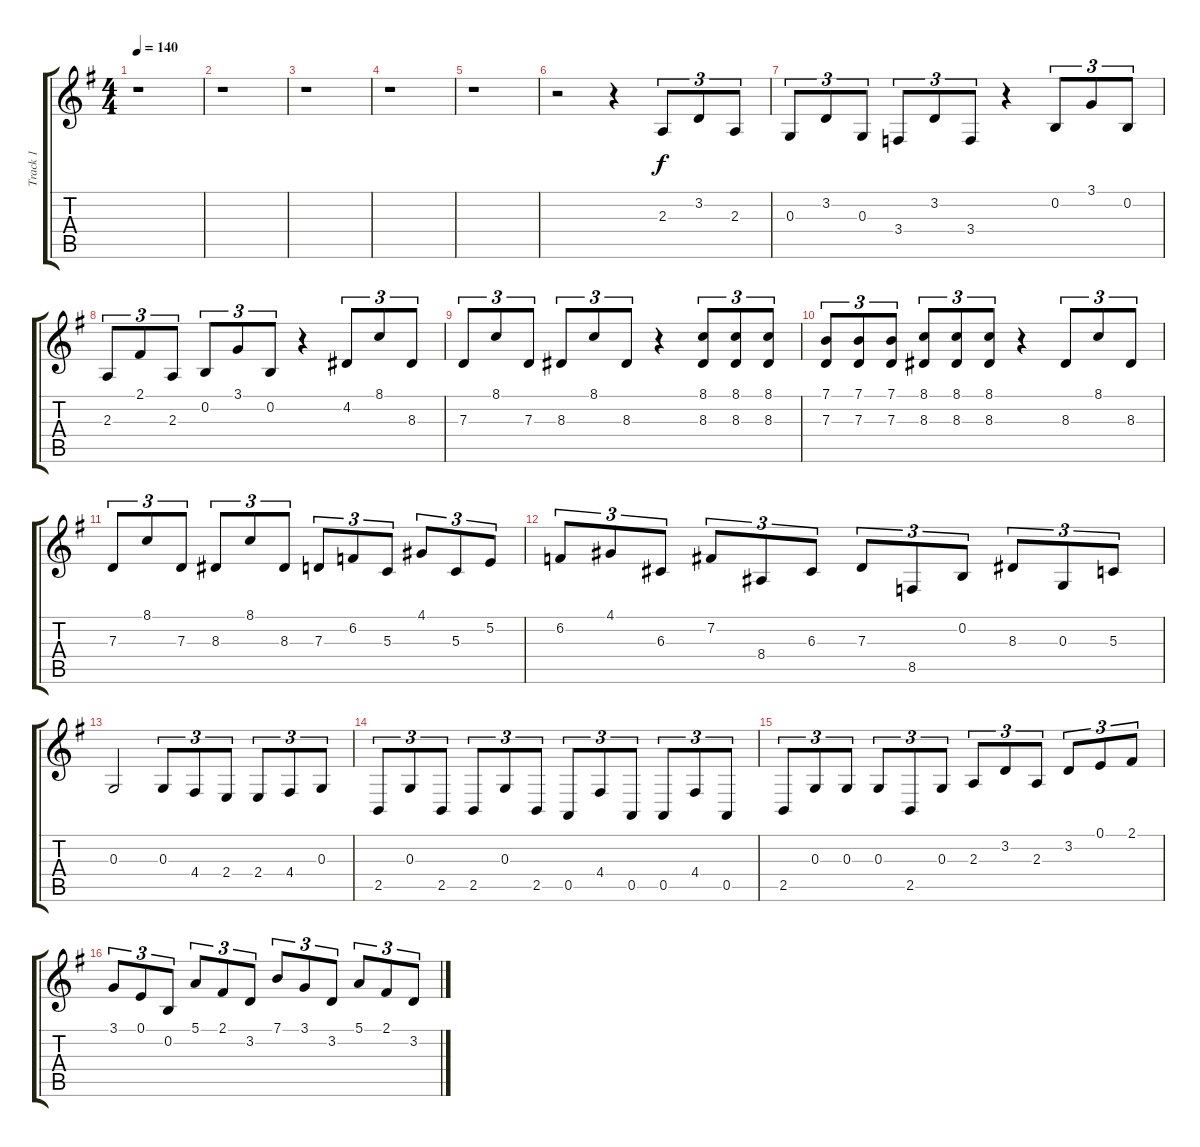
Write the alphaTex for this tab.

\track ("Track 1" "Track 1") {instrument violin}
\staff {score tabs}
\tuning (E4 B3 G3 D3 A2 E2) {hide}
\ts (4 4)
\tempo 140
\clef g2
\ks g
r.1{dy f} |
r.1 |
r.1 |
r.1 |
r.1 |
r.2 r.4 2.3.8{tu (3 2)} 3.2.8{tu (3 2)} 2.3.8{tu (3 2)} |
0.3.8{tu (3 2)} 3.2.8{tu (3 2)} 0.3.8{tu (3 2)} 3.4.8{tu (3 2)} 3.2.8{tu (3 2)} 3.4.8{tu (3 2)} r.4 0.2.8{tu (3 2)} 3.1.8{tu (3 2)} 0.2.8{tu (3 2)} |
2.3.8{tu (3 2)} 2.1.8{tu (3 2)} 2.3.8{tu (3 2)} 0.2.8{tu (3 2)} 3.1.8{tu (3 2)} 0.2.8{tu (3 2)} r.4 4.2.8{tu (3 2)} 8.1.8{tu (3 2)} 8.3.8{tu (3 2)} |
7.3.8{tu (3 2)} 8.1.8{tu (3 2)} 7.3.8{tu (3 2)} 8.3.8{tu (3 2)} 8.1.8{tu (3 2)} 8.3.8{tu (3 2)} r.4 (8.1 8.3).8{tu (3 2)} (8.1 8.3).8{tu (3 2)} (8.1 8.3).8{tu (3 2)} |
(7.1 7.3).8{tu (3 2)} (7.1 7.3).8{tu (3 2)} (7.1 7.3).8{tu (3 2)} (8.1 8.3).8{tu (3 2)} (8.1 8.3).8{tu (3 2)} (8.1 8.3).8{tu (3 2)} r.4 8.3.8{tu (3 2)} 8.1.8{tu (3 2)} 8.3.8{tu (3 2)} |
7.3.8{tu (3 2)} 8.1.8{tu (3 2)} 7.3.8{tu (3 2)} 8.3.8{tu (3 2)} 8.1.8{tu (3 2)} 8.3.8{tu (3 2)} 7.3.8{tu (3 2)} 6.2.8{tu (3 2)} 5.3.8{tu (3 2)} 4.1.8{tu (3 2)} 5.3.8{tu (3 2)} 5.2.8{tu (3 2)} |
6.2.8{tu (3 2)} 4.1.8{tu (3 2)} 6.3.8{tu (3 2)} 7.2.8{tu (3 2)} 8.4.8{tu (3 2)} 6.3.8{tu (3 2)} 7.3.8{tu (3 2)} 8.5.8{tu (3 2)} 0.2.8{tu (3 2)} 8.3.8{tu (3 2)} 0.3.8{tu (3 2)} 5.3.8{tu (3 2)} |
0.3.2 0.3.8{tu (3 2)} 4.4.8{tu (3 2)} 2.4.8{tu (3 2)} 2.4.8{tu (3 2)} 4.4.8{tu (3 2)} 0.3.8{tu (3 2)} |
2.5.8{tu (3 2)} 0.3.8{tu (3 2)} 2.5.8{tu (3 2)} 2.5.8{tu (3 2)} 0.3.8{tu (3 2)} 2.5.8{tu (3 2)} 0.5.8{tu (3 2)} 4.4.8{tu (3 2)} 0.5.8{tu (3 2)} 0.5.8{tu (3 2)} 4.4.8{tu (3 2)} 0.5.8{tu (3 2)} |
2.5.8{tu (3 2)} 0.3.8{tu (3 2)} 0.3.8{tu (3 2)} 0.3.8{tu (3 2)} 2.5.8{tu (3 2)} 0.3.8{tu (3 2)} 2.3.8{tu (3 2)} 3.2.8{tu (3 2)} 2.3.8{tu (3 2)} 3.2.8{tu (3 2)} 0.1.8{tu (3 2)} 2.1.8{tu (3 2)} |
3.1.8{tu (3 2)} 0.1.8{tu (3 2)} 0.2.8{tu (3 2)} 5.1.8{tu (3 2)} 2.1.8{tu (3 2)} 3.2.8{tu (3 2)} 7.1.8{tu (3 2)} 3.1.8{tu (3 2)} 3.2.8{tu (3 2)} 5.1.8{tu (3 2)} 2.1.8{tu (3 2)} 3.2.8{tu (3 2)}
